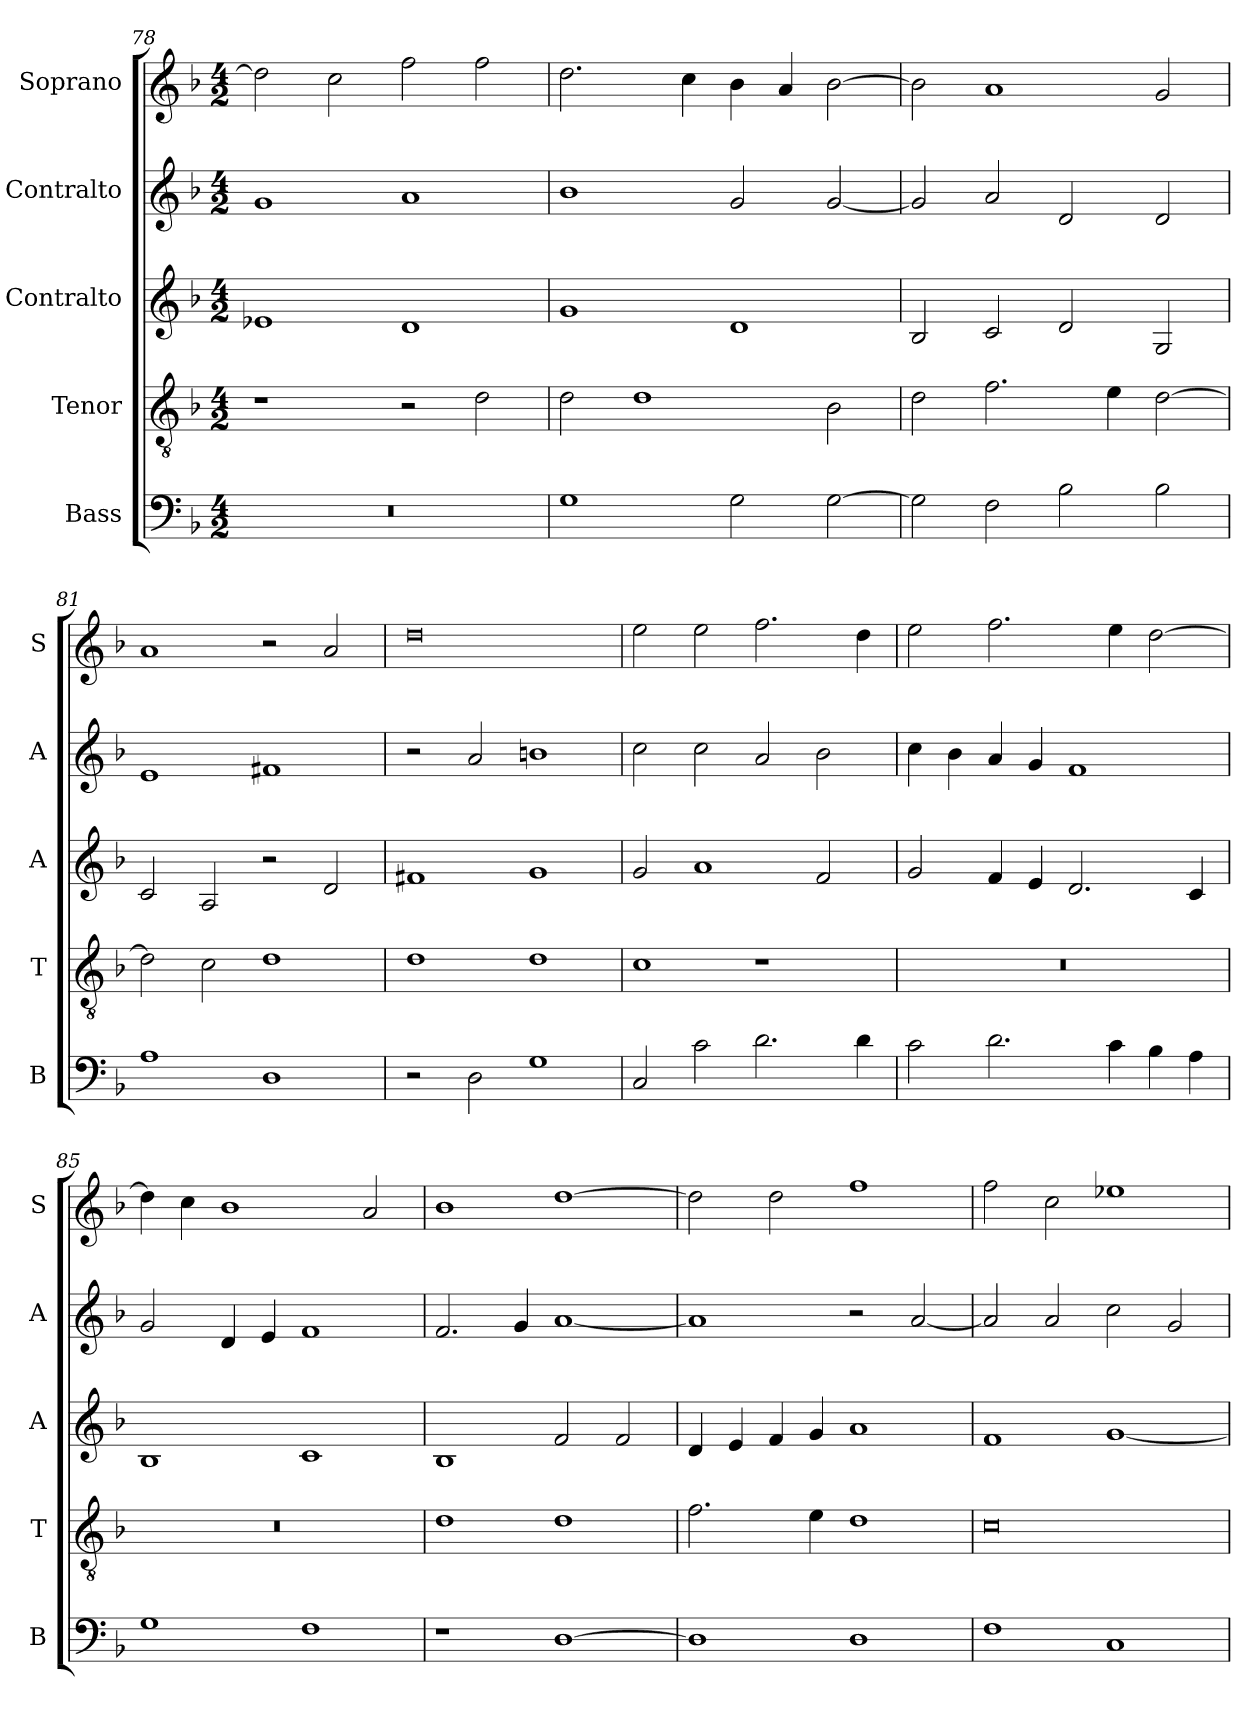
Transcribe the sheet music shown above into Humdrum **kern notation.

**kern	**kern	**kern	**kern	**kern
*part5	*part4	*part3	*part2	*part1
*staff5	*staff4	*staff3	*staff2	*staff1
*I"Bass	*I"Tenor	*I"Contralto	*I"Contralto	*I"Soprano
*I'B	*I'T	*I'A	*I'A	*I'S
*clefF4	*clefGv2	*clefG2	*clefG2	*clefG2
*k[b-]	*k[b-]	*k[b-]	*k[b-]	*k[b-]
*G:dor	*G:dor	*G:dor	*G:dor	*G:dor
*M4/2	*M4/2	*M4/2	*M4/2	*M4/2
=78	=78	=78	=78	=78
0r	1r	1e-X	1g	2dd]
.	.	.	.	2cc
.	2r	1d	1a	2ff
.	2d	.	.	2ff
=79	=79	=79	=79	=79
1G	2d	1g	1b-	2.dd
.	1d	.	.	.
.	.	.	.	4cc
2G	.	1d	2g	4b-
.	.	.	.	4a
[2G	2B-	.	[2g	[2b-
=80	=80	=80	=80	=80
2G]	2d	2B-	2g]	2b-]
2F	2.f	2c	2a	1a
2B-	.	2d	2d	.
.	4e	.	.	.
2B-	[2d	2G	2d	2g
=81	=81	=81	=81	=81
1A	2d]	2c	1e	1a
.	2c	2A	.	.
1D	1d	2r	1f#X	2r
.	.	2d	.	2a
=82	=82	=82	=82	=82
2r	1d	1f#X	2r	0dd
2D	.	.	2a	.
1G	1d	1g	1bn	.
=83	=83	=83	=83	=83
2C	1c	2g	2cc	2ee
2c	.	1a	2cc	2ee
2.d	1r	.	2a	2.ff
.	.	2f	2b-	.
4d	.	.	.	4dd
=84	=84	=84	=84	=84
2c	0r	2g	4cc	2ee
.	.	.	4b-	.
2.d	.	4f	4a	2.ff
.	.	4e	4g	.
.	.	2.d	1f	.
4c	.	.	.	4ee
4B-	.	.	.	[2dd
4A	.	4c	.	.
=85	=85	=85	=85	=85
1G	0r	1B-	2g	4dd]
.	.	.	.	4cc
.	.	.	4d	1b-
.	.	.	4e	.
1F	.	1c	1f	.
.	.	.	.	2a
=86	=86	=86	=86	=86
1r	1d	1B-	2.f	1b-
.	.	.	4g	.
[1D	1d	2f	[1a	[1dd
.	.	2f	.	.
=87	=87	=87	=87	=87
1D]	2.f	4d	1a]	2dd]
.	.	4e	.	.
.	.	4f	.	2dd
.	4e	4g	.	.
1D	1d	1a	2r	1ff
.	.	.	[2a	.
=88	=88	=88	=88	=88
1F	0c	1f	2a]	2ff
.	.	.	2a	2cc
1C	.	[1g	2cc	1ee-X
.	.	.	2g	.
=	=	=	=	=
*-	*-	*-	*-	*-
